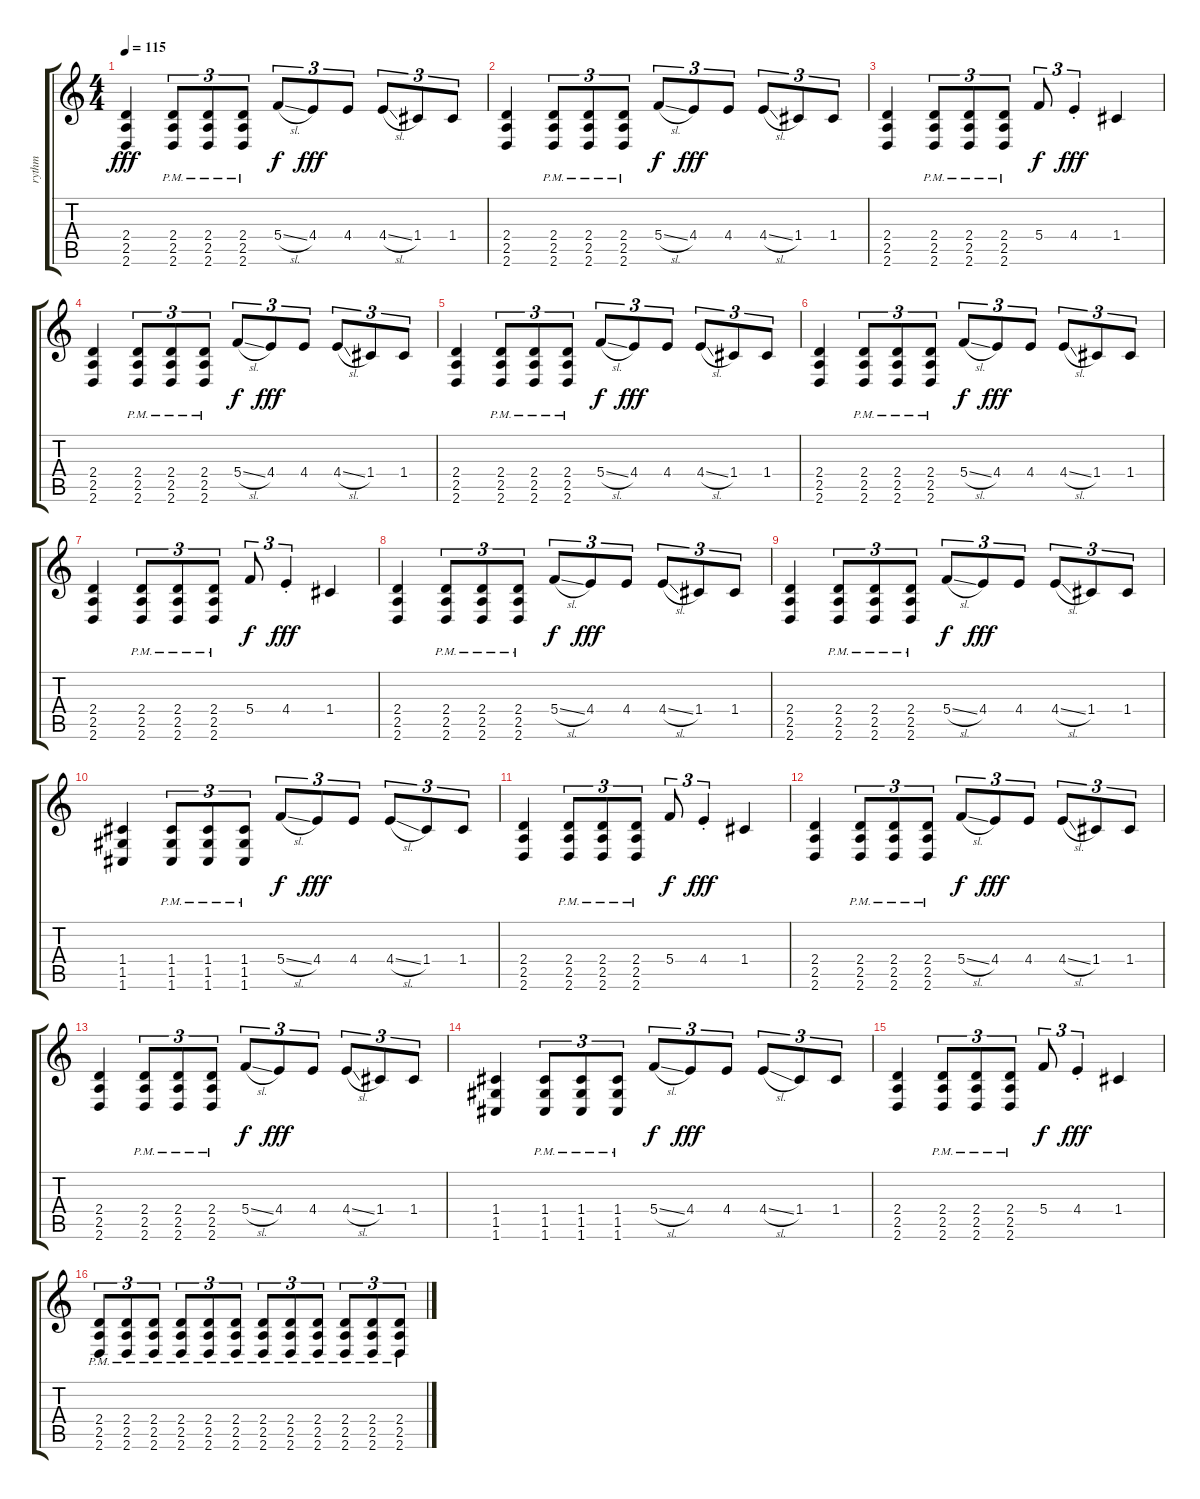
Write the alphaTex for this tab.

\track ("rythm" "rythm") {instrument distortionguitar}
\staff {score tabs}
\tuning (D4 A3 F3 C3 G2 C2) {hide}
\ts (4 4)
\tempo 115
\clef g2
\ks c
(2.4 2.5 2.6).4{dy fff} (2.4{pm} 2.5{pm} 2.6{pm}).8{tu (3 2)} (2.4{pm} 2.5{pm} 2.6{pm}).8{tu (3 2)} (2.4{pm} 2.5{pm} 2.6{pm}).8{tu (3 2)} 5.4{sl}.8{tu (3 2) dy f} 4.4.8{tu (3 2) dy fff} 4.4.8{tu (3 2)} 4.4{sl}.8{tu (3 2)} 1.4.8{tu (3 2)} 1.4.8{tu (3 2)} |
(2.4 2.5 2.6).4 (2.4{pm} 2.5{pm} 2.6{pm}).8{tu (3 2)} (2.4{pm} 2.5{pm} 2.6{pm}).8{tu (3 2)} (2.4{pm} 2.5{pm} 2.6{pm}).8{tu (3 2)} 5.4{sl}.8{tu (3 2) dy f} 4.4.8{tu (3 2) dy fff} 4.4.8{tu (3 2)} 4.4{sl}.8{tu (3 2)} 1.4.8{tu (3 2)} 1.4.8{tu (3 2)} |
(2.4 2.5 2.6).4 (2.4{pm} 2.5{pm} 2.6{pm}).8{tu (3 2)} (2.4{pm} 2.5{pm} 2.6{pm}).8{tu (3 2)} (2.4{pm} 2.5{pm} 2.6{pm}).8{tu (3 2)} 5.4.8{tu (3 2) dy f} 4.4{st}.4{tu (3 2) dy fff} 1.4.4 |
(2.4 2.5 2.6).4 (2.4{pm} 2.5{pm} 2.6{pm}).8{tu (3 2)} (2.4{pm} 2.5{pm} 2.6{pm}).8{tu (3 2)} (2.4{pm} 2.5{pm} 2.6{pm}).8{tu (3 2)} 5.4{sl}.8{tu (3 2) dy f} 4.4.8{tu (3 2) dy fff} 4.4.8{tu (3 2)} 4.4{sl}.8{tu (3 2)} 1.4.8{tu (3 2)} 1.4.8{tu (3 2)} |
(2.4 2.5 2.6).4 (2.4{pm} 2.5{pm} 2.6{pm}).8{tu (3 2)} (2.4{pm} 2.5{pm} 2.6{pm}).8{tu (3 2)} (2.4{pm} 2.5{pm} 2.6{pm}).8{tu (3 2)} 5.4{sl}.8{tu (3 2) dy f} 4.4.8{tu (3 2) dy fff} 4.4.8{tu (3 2)} 4.4{sl}.8{tu (3 2)} 1.4.8{tu (3 2)} 1.4.8{tu (3 2)} |
(2.4 2.5 2.6).4 (2.4{pm} 2.5{pm} 2.6{pm}).8{tu (3 2)} (2.4{pm} 2.5{pm} 2.6{pm}).8{tu (3 2)} (2.4{pm} 2.5{pm} 2.6{pm}).8{tu (3 2)} 5.4{sl}.8{tu (3 2) dy f} 4.4.8{tu (3 2) dy fff} 4.4.8{tu (3 2)} 4.4{sl}.8{tu (3 2)} 1.4.8{tu (3 2)} 1.4.8{tu (3 2)} |
(2.4 2.5 2.6).4 (2.4{pm} 2.5{pm} 2.6{pm}).8{tu (3 2)} (2.4{pm} 2.5{pm} 2.6{pm}).8{tu (3 2)} (2.4{pm} 2.5{pm} 2.6{pm}).8{tu (3 2)} 5.4.8{tu (3 2) dy f} 4.4{st}.4{tu (3 2) dy fff} 1.4.4 |
(2.4 2.5 2.6).4 (2.4{pm} 2.5{pm} 2.6{pm}).8{tu (3 2)} (2.4{pm} 2.5{pm} 2.6{pm}).8{tu (3 2)} (2.4{pm} 2.5{pm} 2.6{pm}).8{tu (3 2)} 5.4{sl}.8{tu (3 2) dy f} 4.4.8{tu (3 2) dy fff} 4.4.8{tu (3 2)} 4.4{sl}.8{tu (3 2)} 1.4.8{tu (3 2)} 1.4.8{tu (3 2)} |
(2.4 2.5 2.6).4 (2.4{pm} 2.5{pm} 2.6{pm}).8{tu (3 2)} (2.4{pm} 2.5{pm} 2.6{pm}).8{tu (3 2)} (2.4{pm} 2.5{pm} 2.6{pm}).8{tu (3 2)} 5.4{sl}.8{tu (3 2) dy f} 4.4.8{tu (3 2) dy fff} 4.4.8{tu (3 2)} 4.4{sl}.8{tu (3 2)} 1.4.8{tu (3 2)} 1.4.8{tu (3 2)} |
(1.4 1.5 1.6).4 (1.4{pm} 1.5{pm} 1.6{pm}).8{tu (3 2)} (1.4{pm} 1.5{pm} 1.6{pm}).8{tu (3 2)} (1.4{pm} 1.5{pm} 1.6{pm}).8{tu (3 2)} 5.4{sl}.8{tu (3 2) dy f} 4.4.8{tu (3 2) dy fff} 4.4.8{tu (3 2)} 4.4{sl}.8{tu (3 2)} 1.4.8{tu (3 2)} 1.4.8{tu (3 2)} |
(2.4 2.5 2.6).4 (2.4{pm} 2.5{pm} 2.6{pm}).8{tu (3 2)} (2.4{pm} 2.5{pm} 2.6{pm}).8{tu (3 2)} (2.4{pm} 2.5{pm} 2.6{pm}).8{tu (3 2)} 5.4.8{tu (3 2) dy f} 4.4{st}.4{tu (3 2) dy fff} 1.4.4 |
(2.4 2.5 2.6).4 (2.4{pm} 2.5{pm} 2.6{pm}).8{tu (3 2)} (2.4{pm} 2.5{pm} 2.6{pm}).8{tu (3 2)} (2.4{pm} 2.5{pm} 2.6{pm}).8{tu (3 2)} 5.4{sl}.8{tu (3 2) dy f} 4.4.8{tu (3 2) dy fff} 4.4.8{tu (3 2)} 4.4{sl}.8{tu (3 2)} 1.4.8{tu (3 2)} 1.4.8{tu (3 2)} |
(2.4 2.5 2.6).4 (2.4{pm} 2.5{pm} 2.6{pm}).8{tu (3 2)} (2.4{pm} 2.5{pm} 2.6{pm}).8{tu (3 2)} (2.4{pm} 2.5{pm} 2.6{pm}).8{tu (3 2)} 5.4{sl}.8{tu (3 2) dy f} 4.4.8{tu (3 2) dy fff} 4.4.8{tu (3 2)} 4.4{sl}.8{tu (3 2)} 1.4.8{tu (3 2)} 1.4.8{tu (3 2)} |
(1.4 1.5 1.6).4 (1.4{pm} 1.5{pm} 1.6{pm}).8{tu (3 2)} (1.4{pm} 1.5{pm} 1.6{pm}).8{tu (3 2)} (1.4{pm} 1.5{pm} 1.6{pm}).8{tu (3 2)} 5.4{sl}.8{tu (3 2) dy f} 4.4.8{tu (3 2) dy fff} 4.4.8{tu (3 2)} 4.4{sl}.8{tu (3 2)} 1.4.8{tu (3 2)} 1.4.8{tu (3 2)} |
(2.4 2.5 2.6).4 (2.4{pm} 2.5{pm} 2.6{pm}).8{tu (3 2)} (2.4{pm} 2.5{pm} 2.6{pm}).8{tu (3 2)} (2.4{pm} 2.5{pm} 2.6{pm}).8{tu (3 2)} 5.4.8{tu (3 2) dy f} 4.4{st}.4{tu (3 2) dy fff} 1.4.4 |
(2.4{pm} 2.5{pm} 2.6{pm}).8{tu (3 2)} (2.4{pm} 2.5{pm} 2.6{pm}).8{tu (3 2)} (2.4{pm} 2.5{pm} 2.6{pm}).8{tu (3 2)} (2.4{pm} 2.5{pm} 2.6{pm}).8{tu (3 2)} (2.4{pm} 2.5{pm} 2.6{pm}).8{tu (3 2)} (2.4{pm} 2.5{pm} 2.6{pm}).8{tu (3 2)} (2.4{pm} 2.5{pm} 2.6{pm}).8{tu (3 2)} (2.4{pm} 2.5{pm} 2.6{pm}).8{tu (3 2)} (2.4{pm} 2.5{pm} 2.6{pm}).8{tu (3 2)} (2.4{pm} 2.5{pm} 2.6{pm}).8{tu (3 2)} (2.4{pm} 2.5{pm} 2.6{pm}).8{tu (3 2)} (2.4{pm} 2.5{pm} 2.6{pm}).8{tu (3 2)}
